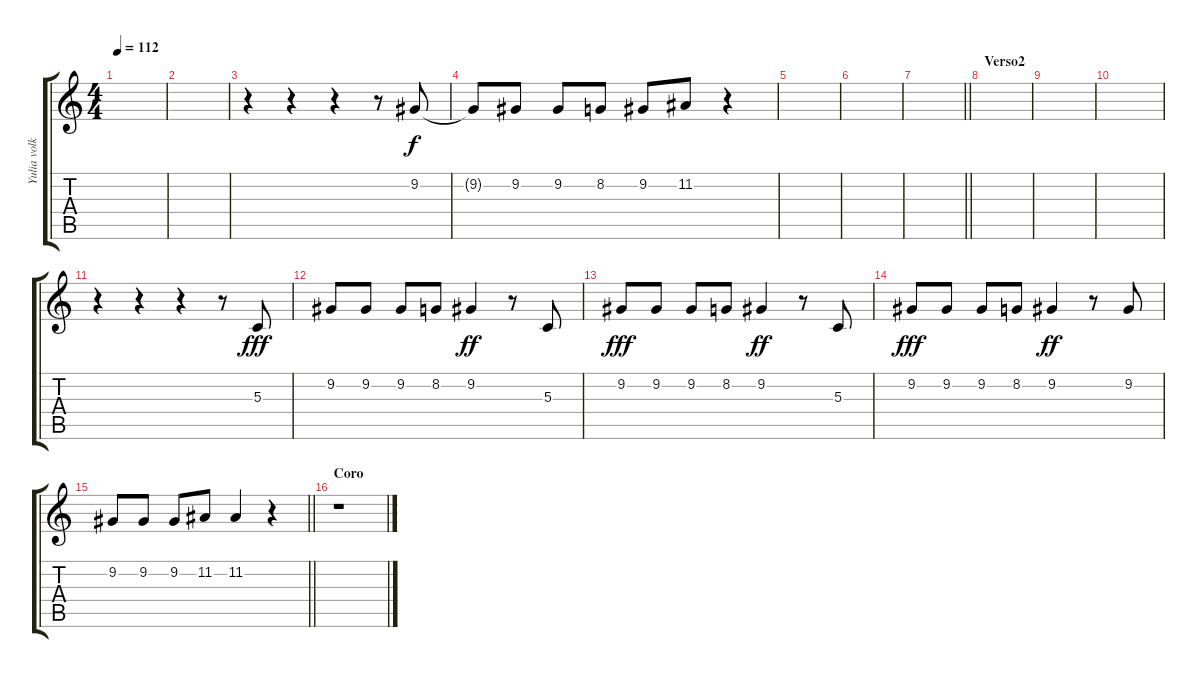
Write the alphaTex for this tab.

\track ("Yulia volkova" "Yulia volk") {instrument sopranosax}
\staff {score tabs}
\tuning (E4 B3 G3 D3 A2 E2) {hide}
\ts (4 4)
\tempo 112
\clef g2
\ks c
|
|
r.4 r.4 r.4 r.8 9.2.8 |
9.2{t}.8 9.2.8 9.2.8 8.2.8 9.2.8 11.2.8 r.4 |
|
|
\barLineRight lightlight
|
\section ("" "Verso2")
|
|
|
r.4 r.4 r.4 r.8 5.3.8{dy fff} |
9.2.8 9.2.8 9.2.8 8.2.8 9.2.4{dy ff} r.8 5.3.8 |
9.2.8{dy fff} 9.2.8 9.2.8 8.2.8 9.2.4{dy ff} r.8 5.3.8 |
9.2.8{dy fff} 9.2.8 9.2.8 8.2.8 9.2.4{dy ff} r.8 9.2.8 |
\barLineRight lightlight
9.2.8 9.2.8 9.2.8 11.2.8 11.2.4 r.4 |
\section ("" "Coro")
r.1
